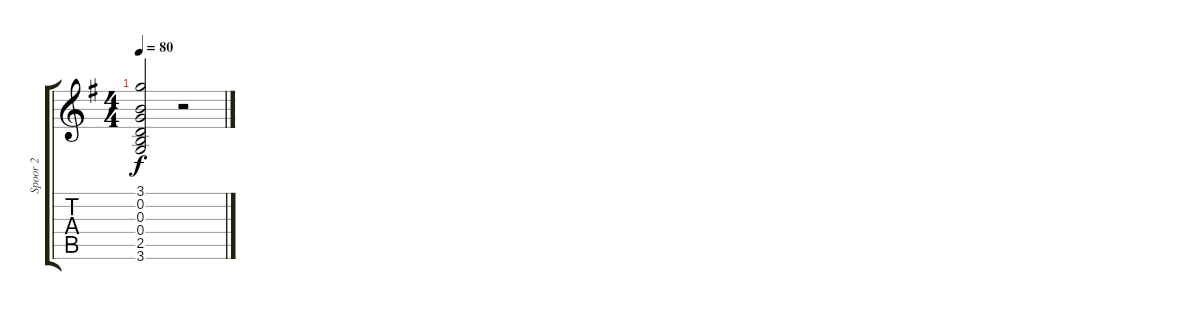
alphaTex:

\track ("Spoor 2" "Spoor 2") {instrument acousticguitarsteel}
\staff {score tabs}
\tuning (E4 B3 G3 D3 A2 E2) {hide}
\ts (4 4)
\tempo 80
\clef g2
\ks g
(3.1 0.2 0.3 0.4 2.5 3.6).2{dy f} r.2
